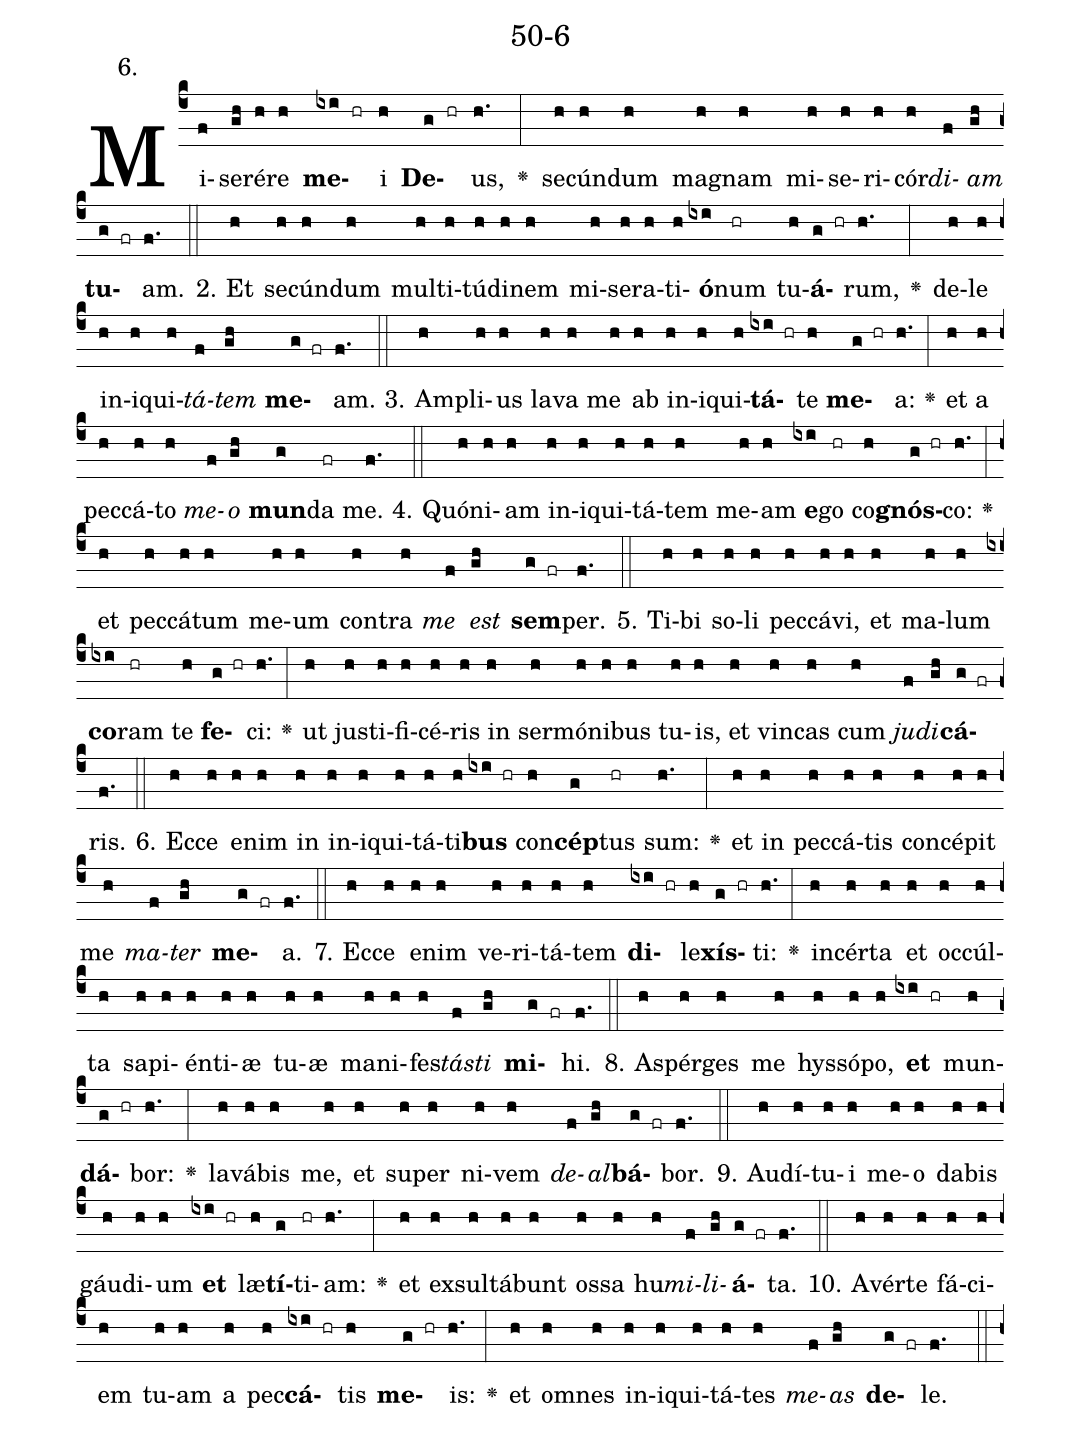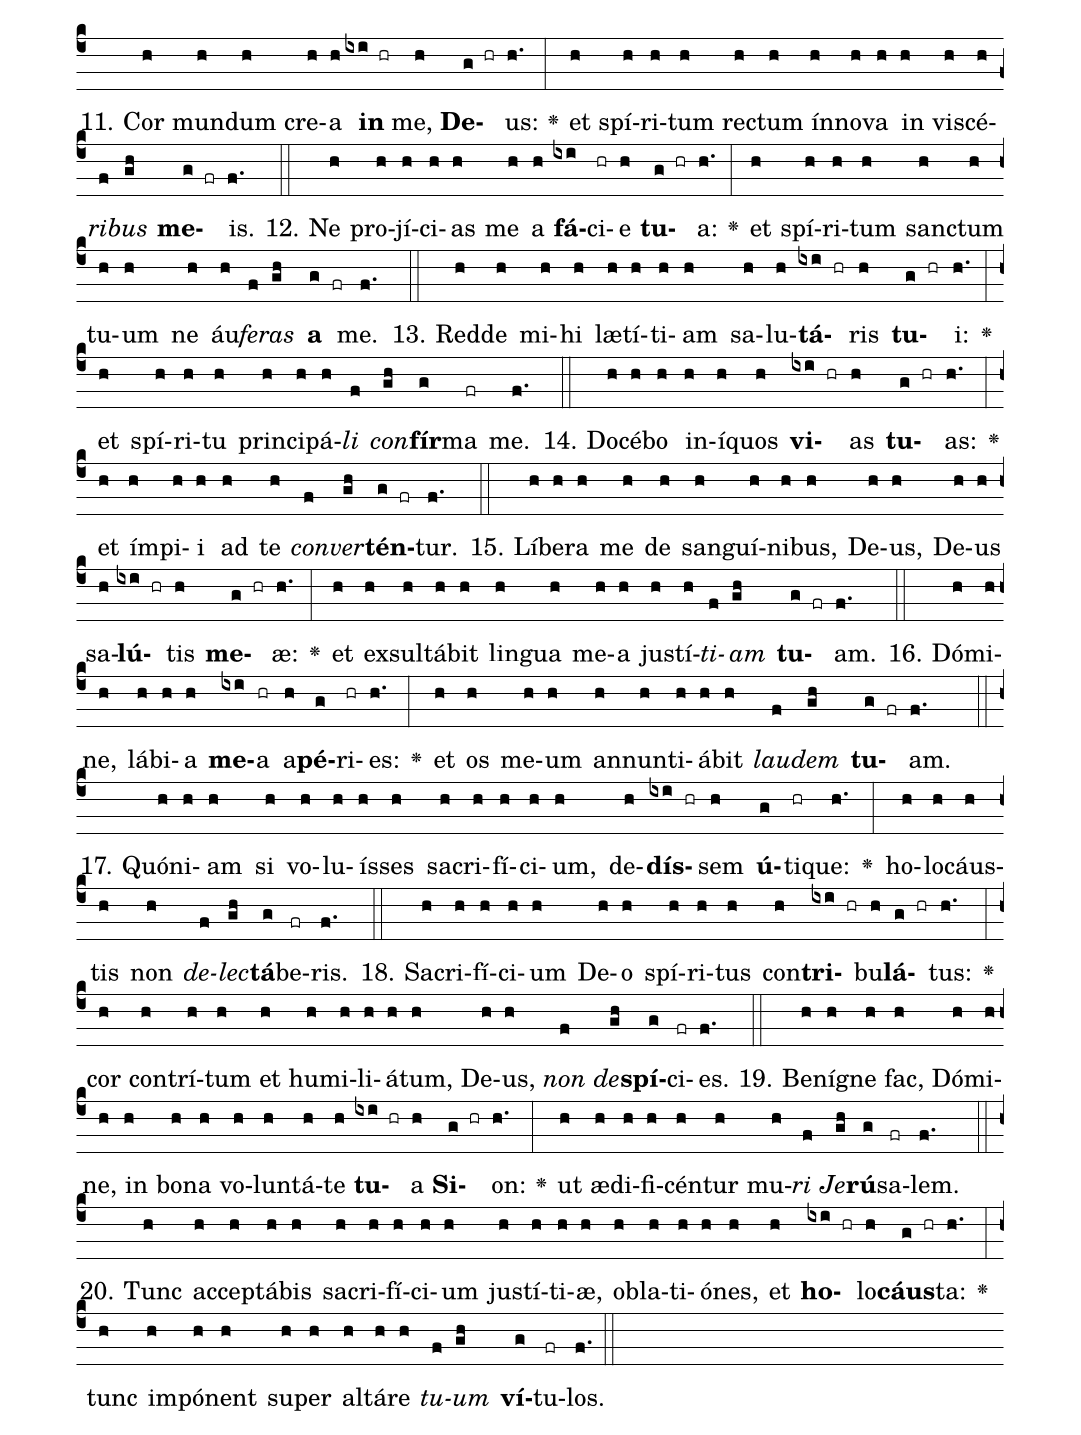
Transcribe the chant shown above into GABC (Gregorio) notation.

name: 50-6;
annotation: 6.;
%%
(c4)Mi(f)se(gh)ré(h)re(h) <b>me</b>(ixi hr)i(h) <b>De</b>(g hr)us,(h.) <v>\greheightstar</v>(:) se(h)cún(h)dum(h) ma(h)gnam(h) mi(h)se(h)ri(h)cór(h)<i>di</i>(f)<i>am</i>(gh) <b>tu</b>(g fr)am.(f.) (::)
2. Et(h) se(h)cún(h)dum(h) mul(h)ti(h)tú(h)di(h)nem(h) mi(h)se(h)ra(h)ti(h)<b>ó</b>(ixi)num(hr) tu(h)<b>á</b>(g hr)rum,(h.) <v>\greheightstar</v>(:) de(h)le(h) in(h)i(h)qui(h)<i>tá</i>(f)<i>tem</i>(gh) <b>me</b>(g fr)am.(f.) (::)
3. Am(h)pli(h)us(h) la(h)va(h) me(h) ab(h) in(h)i(h)qui(h)<b>tá</b>(ixi hr)te(h) <b>me</b>(g hr)a:(h.) <v>\greheightstar</v>(:) et(h) a(h) pec(h)cá(h)to(h) <i>me</i>(f)<i>o</i>(gh) <b>mun</b>(g)da(fr) me.(f.) (::)
4. Quón(h)i(h)am(h) in(h)i(h)qui(h)tá(h)tem(h) me(h)am(h) <b>e</b>(ixi)go(hr) co(h)<b>gnós</b>(g hr)co:(h.) <v>\greheightstar</v>(:) et(h) pec(h)cá(h)tum(h) me(h)um(h) con(h)tra(h) <i>me</i>(f) <i>est</i>(gh) <b>sem</b>(g fr)per.(f.) (::)
5. Ti(h)bi(h) so(h)li(h) pec(h)cá(h)vi,(h) et(h) ma(h)lum(h) <b>co</b>(ixi)ram(hr) te(h) <b>fe</b>(g hr)ci:(h.) <v>\greheightstar</v>(:) ut(h) jus(h)ti(h)fi(h)cé(h)ris(h) in(h) ser(h)mó(h)ni(h)bus(h) tu(h)is,(h) et(h) vin(h)cas(h) cum(h) <i>ju</i>(f)<i>di</i>(gh)<b>cá</b>(g fr)ris.(f.) (::)
6. Ec(h)ce(h) e(h)nim(h) in(h) in(h)i(h)qui(h)tá(h)ti(h)<b>bus</b>(ixi hr) con(h)<b>cép</b>(g)tus(hr) sum:(h.) <v>\greheightstar</v>(:) et(h) in(h) pec(h)cá(h)tis(h) con(h)cé(h)pit(h) me(h) <i>ma</i>(f)<i>ter</i>(gh) <b>me</b>(g fr)a.(f.) (::)
7. Ec(h)ce(h) e(h)nim(h) ve(h)ri(h)tá(h)tem(h) <b>di</b>(ixi hr)le(h)<b>xís</b>(g hr)ti:(h.) <v>\greheightstar</v>(:) in(h)cér(h)ta(h) et(h) oc(h)cúl(h)ta(h) sa(h)pi(h)én(h)ti(h)æ(h) tu(h)æ(h) ma(h)ni(h)fes(h)<i>tás</i>(f)<i>ti</i>(gh) <b>mi</b>(g fr)hi.(f.) (::)
8. A(h)spér(h)ges(h) me(h) hys(h)só(h)po,(h) <b>et</b>(ixi hr) mun(h)<b>dá</b>(g hr)bor:(h.) <v>\greheightstar</v>(:) la(h)vá(h)bis(h) me,(h) et(h) su(h)per(h) ni(h)vem(h) <i>de</i>(f)<i>al</i>(gh)<b>bá</b>(g fr)bor.(f.) (::)
9. Au(h)dí(h)tu(h)i(h) me(h)o(h) da(h)bis(h) gáu(h)di(h)um(h) <b>et</b>(ixi hr) læ(h)<b>tí</b>(g)ti(hr)am:(h.) <v>\greheightstar</v>(:) et(h) ex(h)sul(h)tá(h)bunt(h) os(h)sa(h) hu(h)<i>mi</i>(f)<i>li</i>(gh)<b>á</b>(g fr)ta.(f.) (::)
10. A(h)vér(h)te(h) fá(h)ci(h)em(h) tu(h)am(h) a(h) pec(h)<b>cá</b>(ixi hr)tis(h) <b>me</b>(g hr)is:(h.) <v>\greheightstar</v>(:) et(h) om(h)nes(h) in(h)i(h)qui(h)tá(h)tes(h) <i>me</i>(f)<i>as</i>(gh) <b>de</b>(g fr)le.(f.) (::)
11. Cor(h) mun(h)dum(h) cre(h)a(h) <b>in</b>(ixi hr) me,(h) <b>De</b>(g hr)us:(h.) <v>\greheightstar</v>(:) et(h) spí(h)ri(h)tum(h) rec(h)tum(h) ín(h)no(h)va(h) in(h) vi(h)scé(h)<i>ri</i>(f)<i>bus</i>(gh) <b>me</b>(g fr)is.(f.) (::)
12. Ne(h) pro(h)jí(h)ci(h)as(h) me(h) a(h) <b>fá</b>(ixi)ci(hr)e(h) <b>tu</b>(g hr)a:(h.) <v>\greheightstar</v>(:) et(h) spí(h)ri(h)tum(h) sanc(h)tum(h) tu(h)um(h) ne(h) áu(h)<i>fe</i>(f)<i>ras</i>(gh) <b>a</b>(g fr) me.(f.) (::)
13. Red(h)de(h) mi(h)hi(h) læ(h)tí(h)ti(h)am(h) sa(h)lu(h)<b>tá</b>(ixi hr)ris(h) <b>tu</b>(g hr)i:(h.) <v>\greheightstar</v>(:) et(h) spí(h)ri(h)tu(h) prin(h)ci(h)pá(h)<i>li</i>(f) <i>con</i>(gh)<b>fír</b>(g)ma(fr) me.(f.) (::)
14. Do(h)cé(h)bo(h) in(h)í(h)quos(h) <b>vi</b>(ixi hr)as(h) <b>tu</b>(g hr)as:(h.) <v>\greheightstar</v>(:) et(h) ím(h)pi(h)i(h) ad(h) te(h) <i>con</i>(f)<i>ver</i>(gh)<b>tén</b>(g fr)tur.(f.) (::)
15. Lí(h)be(h)ra(h) me(h) de(h) san(h)guí(h)ni(h)bus,(h) De(h)us,(h) De(h)us(h) sa(h)<b>lú</b>(ixi hr)tis(h) <b>me</b>(g hr)æ:(h.) <v>\greheightstar</v>(:) et(h) ex(h)sul(h)tá(h)bit(h) lin(h)gua(h) me(h)a(h) jus(h)tí(h)<i>ti</i>(f)<i>am</i>(gh) <b>tu</b>(g fr)am.(f.) (::)
16. Dó(h)mi(h)ne,(h) lá(h)bi(h)a(h) <b>me</b>(ixi)a(hr) a(h)<b>pé</b>(g)ri(hr)es:(h.) <v>\greheightstar</v>(:) et(h) os(h) me(h)um(h) an(h)nun(h)ti(h)á(h)bit(h) <i>lau</i>(f)<i>dem</i>(gh) <b>tu</b>(g fr)am.(f.) (::)
17. Quón(h)i(h)am(h) si(h) vo(h)lu(h)ís(h)ses(h) sa(h)cri(h)fí(h)ci(h)um,(h) de(h)<b>dís</b>(ixi hr)sem(h) <b>ú</b>(g)ti(hr)que:(h.) <v>\greheightstar</v>(:) ho(h)lo(h)cáus(h)tis(h) non(h) <i>de</i>(f)<i>lec</i>(gh)<b>tá</b>(g)be(fr)ris.(f.) (::)
18. Sa(h)cri(h)fí(h)ci(h)um(h) De(h)o(h) spí(h)ri(h)tus(h) con(h)<b>tri</b>(ixi hr)bu(h)<b>lá</b>(g hr)tus:(h.) <v>\greheightstar</v>(:) cor(h) con(h)trí(h)tum(h) et(h) hu(h)mi(h)li(h)á(h)tum,(h) De(h)us,(h) <i>non</i>(f) <i>de</i>(gh)<b>spí</b>(g)ci(fr)es.(f.) (::)
19. Be(h)ní(h)gne(h) fac,(h) Dó(h)mi(h)ne,(h) in(h) bo(h)na(h) vo(h)lun(h)tá(h)te(h) <b>tu</b>(ixi hr)a(h) <b>Si</b>(g hr)on:(h.) <v>\greheightstar</v>(:) ut(h) æ(h)di(h)fi(h)cén(h)tur(h) mu(h)<i>ri</i>(f) <i>Je</i>(gh)<b>rú</b>(g)sa(fr)lem.(f.) (::)
20. Tunc(h) ac(h)cep(h)tá(h)bis(h) sa(h)cri(h)fí(h)ci(h)um(h) jus(h)tí(h)ti(h)æ,(h) ob(h)la(h)ti(h)ó(h)nes,(h) et(h) <b>ho</b>(ixi hr)lo(h)<b>cáus</b>(g hr)ta:(h.) <v>\greheightstar</v>(:) tunc(h) im(h)pó(h)nent(h) su(h)per(h) al(h)tá(h)re(h) <i>tu</i>(f)<i>um</i>(gh) <b>ví</b>(g)tu(fr)los.(f.) (::)
